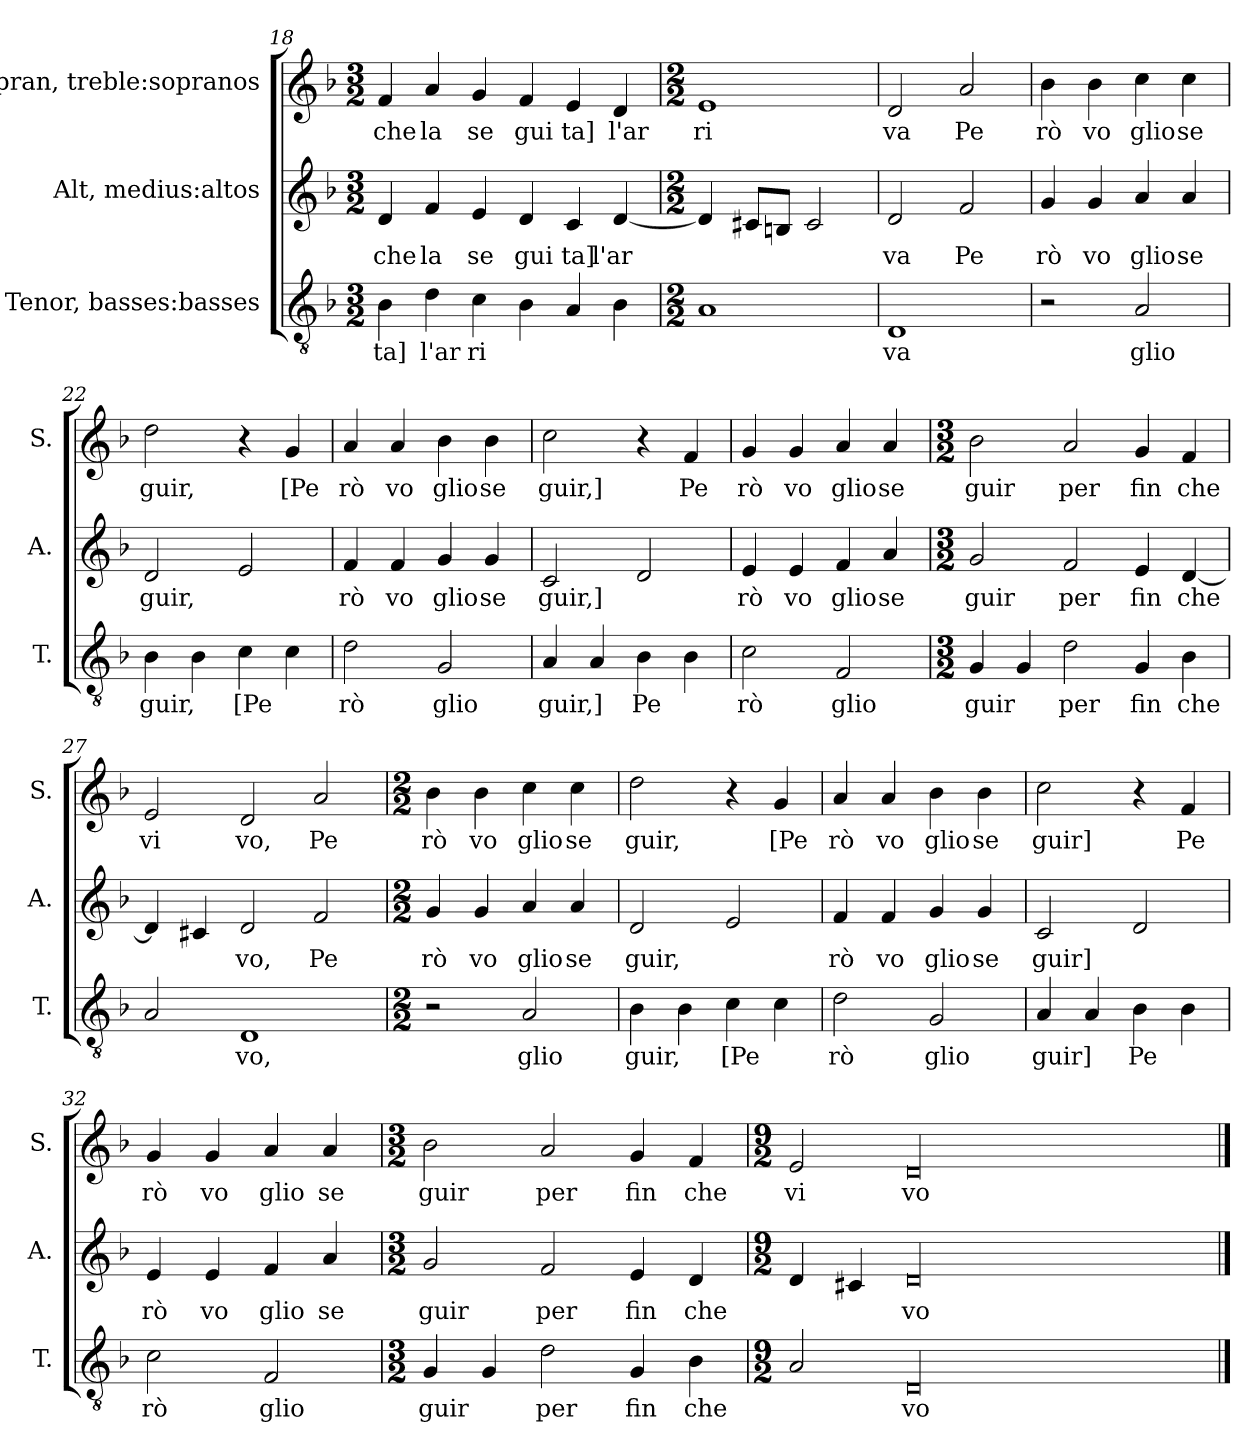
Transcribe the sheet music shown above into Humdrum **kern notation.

**kern	**text	**kern	**text	**kern	**text
*part3	*part3	*part2	*part2	*part1	*part1
*staff3	*staff3	*staff2	*staff2	*staff1	*staff1
*I"Tenor, basses:basses	*	*I"Alt, medius:altos	*	*I"Sopran, treble:sopranos	*
*I'T.	*	*I'A.	*	*I'S.	*
*clefGv2	*	*clefG2	*	*clefG2	*
*k[b-]	*	*k[b-]	*	*k[b-]	*
*M3/2	*	*M3/2	*	*M3/2	*
=18	=18	=18	=18	=18	=18
!	!LO:LY:b	!	!LO:LY:b	!	!LO:LY:b
4B-\	ta]	4d/	che	4f/	che
!	!LO:LY:b	!	!LO:LY:b	!	!LO:LY:b
4d\	l'ar	4f/	la	4a/	la
!	!LO:LY:b	!	!LO:LY:b	!	!LO:LY:b
4c\	ri	4e/	se	4g/	se
!	!	!	!LO:LY:b	!	!LO:LY:b
4B-\	.	4d/	gui	4f/	gui
!	!	!	!LO:LY:b	!	!LO:LY:b
4A/	.	4c/	ta]	4e/	ta]
!	!	!	!LO:LY:b	!	!LO:LY:b
4B-\	.	[4d/	l'ar	4d/	l'ar
!!LO:PB:g=z
=19	=19	=19	=19	=19	=19
*M2/2	*	*M2/2	*	*M2/2	*
!	!	!	!	!	!LO:LY:b
1A	.	4d/]	.	1e	ri
.	.	8c#X/L	.	.	.
.	.	8Bn/J	.	.	.
.	.	2c#/	.	.	.
=20	=20	=20	=20	=20	=20
!	!LO:LY:b	!	!LO:LY:b	!	!LO:LY:b
1D	va	2d/	va	2d/	va
!	!	!	!LO:LY:b	!	!LO:LY:b
.	.	2f/	Pe	2a/	Pe
=21	=21	=21	=21	=21	=21
!	!	!	!LO:LY:b	!	!LO:LY:b
2r	.	4g/	rò	4b-\	rò
!	!	!	!LO:LY:b	!	!LO:LY:b
.	.	4g/	vo	4b-\	vo
!	!LO:LY:b	!	!LO:LY:b	!	!LO:LY:b
2A/	glio	4a/	glio	4cc\	glio
!	!	!	!LO:LY:b	!	!LO:LY:b
.	.	4a/	se	4cc\	se
=22	=22	=22	=22	=22	=22
!	!LO:LY:b	!	!LO:LY:b	!	!LO:LY:b
4B-\	guir,	2d/	guir,	2dd\	guir,
4B-\	.	.	.	.	.
!	!LO:LY:b	!	!	!	!
4c\	[Pe	2e/	.	4r	.
!	!	!	!	!	!LO:LY:b
4c\	.	.	.	4g/	[Pe
=23	=23	=23	=23	=23	=23
!	!LO:LY:b	!	!LO:LY:b	!	!LO:LY:b
2d\	rò	4f/	rò	4a/	rò
!	!	!	!LO:LY:b	!	!LO:LY:b
.	.	4f/	vo	4a/	vo
!	!LO:LY:b	!	!LO:LY:b	!	!LO:LY:b
2G/	glio	4g/	glio	4b-\	glio
!	!	!	!LO:LY:b	!	!LO:LY:b
.	.	4g/	se	4b-\	se
=24	=24	=24	=24	=24	=24
!	!LO:LY:b	!	!LO:LY:b	!	!LO:LY:b
4A/	guir,]	2c/	guir,]	2cc\	guir,]
4A/	.	.	.	.	.
!	!LO:LY:b	!	!	!	!
4B-\	Pe	2d/	.	4r	.
!	!	!	!	!	!LO:LY:b
4B-\	.	.	.	4f/	Pe
=25	=25	=25	=25	=25	=25
!	!LO:LY:b	!	!LO:LY:b	!	!LO:LY:b
2c\	rò	4e/	rò	4g/	rò
!	!	!	!LO:LY:b	!	!LO:LY:b
.	.	4e/	vo	4g/	vo
!	!LO:LY:b	!	!LO:LY:b	!	!LO:LY:b
2F/	glio	4f/	glio	4a/	glio
!	!	!	!LO:LY:b	!	!LO:LY:b
.	.	4a/	se	4a/	se
!!LO:LB:g=z
=26	=26	=26	=26	=26	=26
*M3/2	*	*M3/2	*	*M3/2	*
!	!LO:LY:b	!	!LO:LY:b	!	!LO:LY:b
4G/	guir	2g/	guir	2b-\	guir
4G/	.	.	.	.	.
!	!LO:LY:b	!	!LO:LY:b	!	!LO:LY:b
2d\	per	2f/	per	2a/	per
!	!LO:LY:b	!	!LO:LY:b	!	!LO:LY:b
4G/	fin	4e/	fin	4g/	fin
!	!LO:LY:b	!	!LO:LY:b	!	!LO:LY:b
4B-\	che	[4d/	che	4f/	che
=27	=27	=27	=27	=27	=27
!	!	!	!	!	!LO:LY:b
2A/	.	4d/]	.	2e/	vi
.	.	4c#X/	.	.	.
!	!LO:LY:b	!	!LO:LY:b	!	!LO:LY:b
1D	vo,	2d/	vo,	2d/	vo,
!	!	!	!LO:LY:b	!	!LO:LY:b
.	.	2f/	Pe	2a/	Pe
=28	=28	=28	=28	=28	=28
*M2/2	*	*M2/2	*	*M2/2	*
!	!	!	!LO:LY:b	!	!LO:LY:b
2r	.	4g/	rò	4b-\	rò
!	!	!	!LO:LY:b	!	!LO:LY:b
.	.	4g/	vo	4b-\	vo
!	!LO:LY:b	!	!LO:LY:b	!	!LO:LY:b
2A/	glio	4a/	glio	4cc\	glio
!	!	!	!LO:LY:b	!	!LO:LY:b
.	.	4a/	se	4cc\	se
=29	=29	=29	=29	=29	=29
!	!LO:LY:b	!	!LO:LY:b	!	!LO:LY:b
4B-\	guir,	2d/	guir,	2dd\	guir,
4B-\	.	.	.	.	.
!	!LO:LY:b	!	!	!	!
4c\	[Pe	2e/	.	4r	.
!	!	!	!	!	!LO:LY:b
4c\	.	.	.	4g/	[Pe
=30	=30	=30	=30	=30	=30
!	!LO:LY:b	!	!LO:LY:b	!	!LO:LY:b
2d\	rò	4f/	rò	4a/	rò
!	!	!	!LO:LY:b	!	!LO:LY:b
.	.	4f/	vo	4a/	vo
!	!LO:LY:b	!	!LO:LY:b	!	!LO:LY:b
2G/	glio	4g/	glio	4b-\	glio
!	!	!	!LO:LY:b	!	!LO:LY:b
.	.	4g/	se	4b-\	se
=31	=31	=31	=31	=31	=31
!	!LO:LY:b	!	!LO:LY:b	!	!LO:LY:b
4A/	guir]	2c/	guir]	2cc\	guir]
4A/	.	.	.	.	.
!	!LO:LY:b	!	!	!	!
4B-\	Pe	2d/	.	4r	.
!	!	!	!	!	!LO:LY:b
4B-\	.	.	.	4f/	Pe
!!LO:LB:g=z
=32	=32	=32	=32	=32	=32
!	!LO:LY:b	!	!LO:LY:b	!	!LO:LY:b
2c\	rò	4e/	rò	4g/	rò
!	!	!	!LO:LY:b	!	!LO:LY:b
.	.	4e/	vo	4g/	vo
!	!LO:LY:b	!	!LO:LY:b	!	!LO:LY:b
2F/	glio	4f/	glio	4a/	glio
!	!	!	!LO:LY:b	!	!LO:LY:b
.	.	4a/	se	4a/	se
=33	=33	=33	=33	=33	=33
*M3/2	*	*M3/2	*	*M3/2	*
!	!LO:LY:b	!	!LO:LY:b	!	!LO:LY:b
4G/	guir	2g/	guir	2b-\	guir
4G/	.	.	.	.	.
!	!LO:LY:b	!	!LO:LY:b	!	!LO:LY:b
2d\	per	2f/	per	2a/	per
!	!LO:LY:b	!	!LO:LY:b	!	!LO:LY:b
4G/	fin	4e/	fin	4g/	fin
!	!LO:LY:b	!	!LO:LY:b	!	!LO:LY:b
4B-\	che	4d/	che	4f/	che
=34	=34	=34	=34	=34	=34
*M9/2	*	*M9/2	*	*M9/2	*
!	!	!	!	!	!LO:LY:b
2A/	.	4d/	.	2e/	vi
.	.	4c#X/	.	.	.
!	!LO:LY:b	!	!LO:LY:b	!	!LO:LY:b
00D/	vo	00d/	vo	00d/	vo
==	==	==	==	==	==
*-	*-	*-	*-	*-	*-
